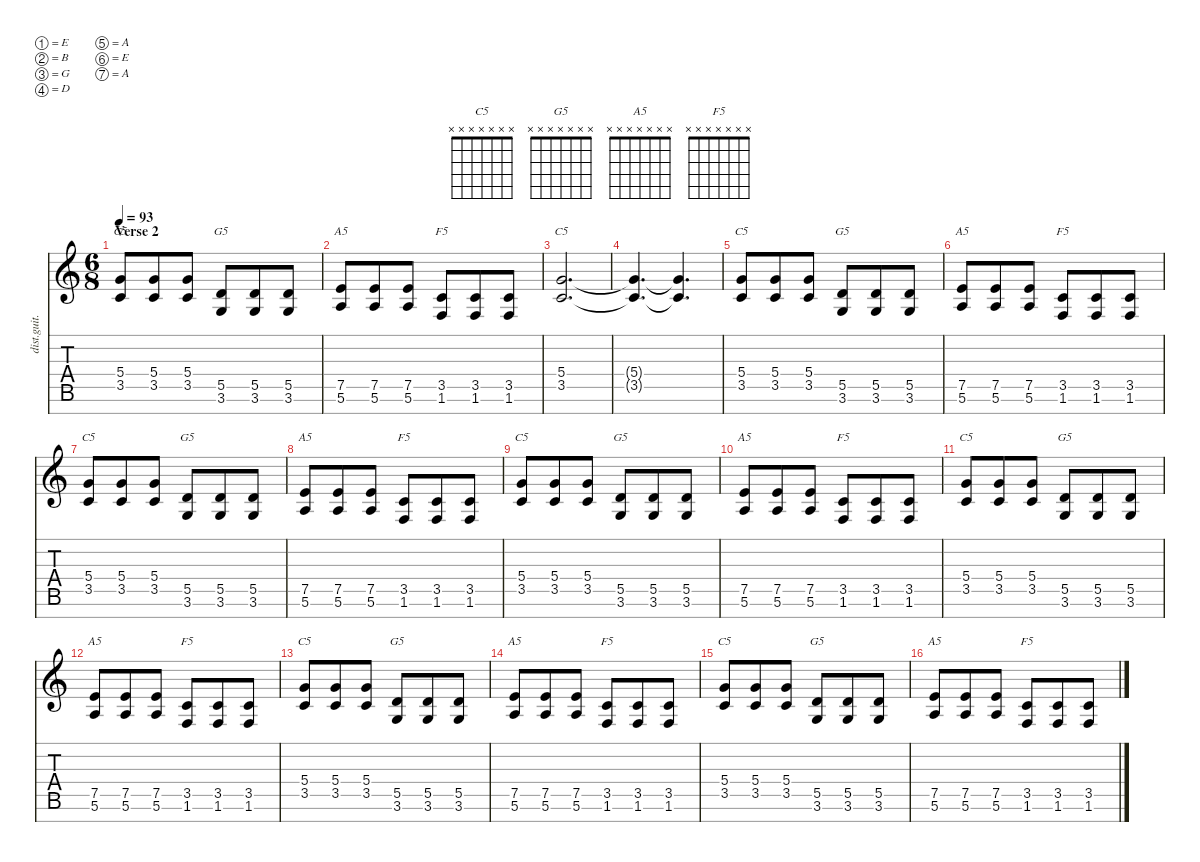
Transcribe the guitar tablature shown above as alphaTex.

\defaultSystemsLayout 4
\hideDynamics
\bracketExtendMode nobrackets
\otherSystemsTrackNameOrientation horizontal
\track ("Guitar 2" "dist.guit.") {instrument distortionguitar}
\staff {score tabs}
\tuning (E4 B3 G3 D3 A2 E2 A1)
\chord ("C5" x x x x x x x)
\chord ("G5" x x x x x x x)
\chord ("A5" x x x x x x x)
\chord ("F5" x x x x x x x)
\ts (6 8)
\section ("" "Verse 2")
\tempo 93
\clef g2
\ks c
(5.4 3.5).8{ch "C5" dy f beam Up} (5.4 3.5).8{beam Up} (5.4 3.5).8{beam Up} (5.5 3.6).8{ch "G5" beam Up} (5.5 3.6).8{beam Up} (5.5 3.6).8{beam Up} |
(7.5 5.6).8{ch "A5" beam Up} (7.5 5.6).8{beam Up} (7.5 5.6).8{beam Up} (3.5 1.6).8{ch "F5" beam Up} (3.5 1.6).8{beam Up} (3.5 1.6).8{beam Up} |
(5.4 3.5).2{d ch "C5" beam Up} |
(5.4{t} 3.5{t}).4{d beam Up} (5.4{t} 3.5{t}).4{d beam Up} |
(5.4 3.5).8{ch "C5" beam Up} (5.4 3.5).8{beam Up} (5.4 3.5).8{beam Up} (5.5 3.6).8{ch "G5" beam Up} (5.5 3.6).8{beam Up} (5.5 3.6).8{beam Up} |
(7.5 5.6).8{ch "A5" beam Up} (7.5 5.6).8{beam Up} (7.5 5.6).8{beam Up} (3.5 1.6).8{ch "F5" beam Up} (3.5 1.6).8{beam Up} (3.5 1.6).8{beam Up} |
(5.4 3.5).8{ch "C5" beam Up} (5.4 3.5).8{beam Up} (5.4 3.5).8{beam Up} (5.5 3.6).8{ch "G5" beam Up} (5.5 3.6).8{beam Up} (5.5 3.6).8{beam Up} |
(7.5 5.6).8{ch "A5" beam Up} (7.5 5.6).8{beam Up} (7.5 5.6).8{beam Up} (3.5 1.6).8{ch "F5" beam Up} (3.5 1.6).8{beam Up} (3.5 1.6).8{beam Up} |
(5.4 3.5).8{ch "C5" beam Up} (5.4 3.5).8{beam Up} (5.4 3.5).8{beam Up} (5.5 3.6).8{ch "G5" beam Up} (5.5 3.6).8{beam Up} (5.5 3.6).8{beam Up} |
(7.5 5.6).8{ch "A5" beam Up} (7.5 5.6).8{beam Up} (7.5 5.6).8{beam Up} (3.5 1.6).8{ch "F5" beam Up} (3.5 1.6).8{beam Up} (3.5 1.6).8{beam Up} |
(5.4 3.5).8{ch "C5" beam Up} (5.4 3.5).8{beam Up} (5.4 3.5).8{beam Up} (5.5 3.6).8{ch "G5" beam Up} (5.5 3.6).8{beam Up} (5.5 3.6).8{beam Up} |
(7.5 5.6).8{ch "A5" beam Up} (7.5 5.6).8{beam Up} (7.5 5.6).8{beam Up} (3.5 1.6).8{ch "F5" beam Up} (3.5 1.6).8{beam Up} (3.5 1.6).8{beam Up} |
(5.4 3.5).8{ch "C5" beam Up} (5.4 3.5).8{beam Up} (5.4 3.5).8{beam Up} (5.5 3.6).8{ch "G5" beam Up} (5.5 3.6).8{beam Up} (5.5 3.6).8{beam Up} |
(7.5 5.6).8{ch "A5" beam Up} (7.5 5.6).8{beam Up} (7.5 5.6).8{beam Up} (3.5 1.6).8{ch "F5" beam Up} (3.5 1.6).8{beam Up} (3.5 1.6).8{beam Up} |
(5.4 3.5).8{ch "C5" beam Up} (5.4 3.5).8{beam Up} (5.4 3.5).8{beam Up} (5.5 3.6).8{ch "G5" beam Up} (5.5 3.6).8{beam Up} (5.5 3.6).8{beam Up} |
(7.5 5.6).8{ch "A5" beam Up} (7.5 5.6).8{beam Up} (7.5 5.6).8{beam Up} (3.5 1.6).8{ch "F5" beam Up} (3.5 1.6).8{beam Up} (3.5 1.6).8{beam Up}
